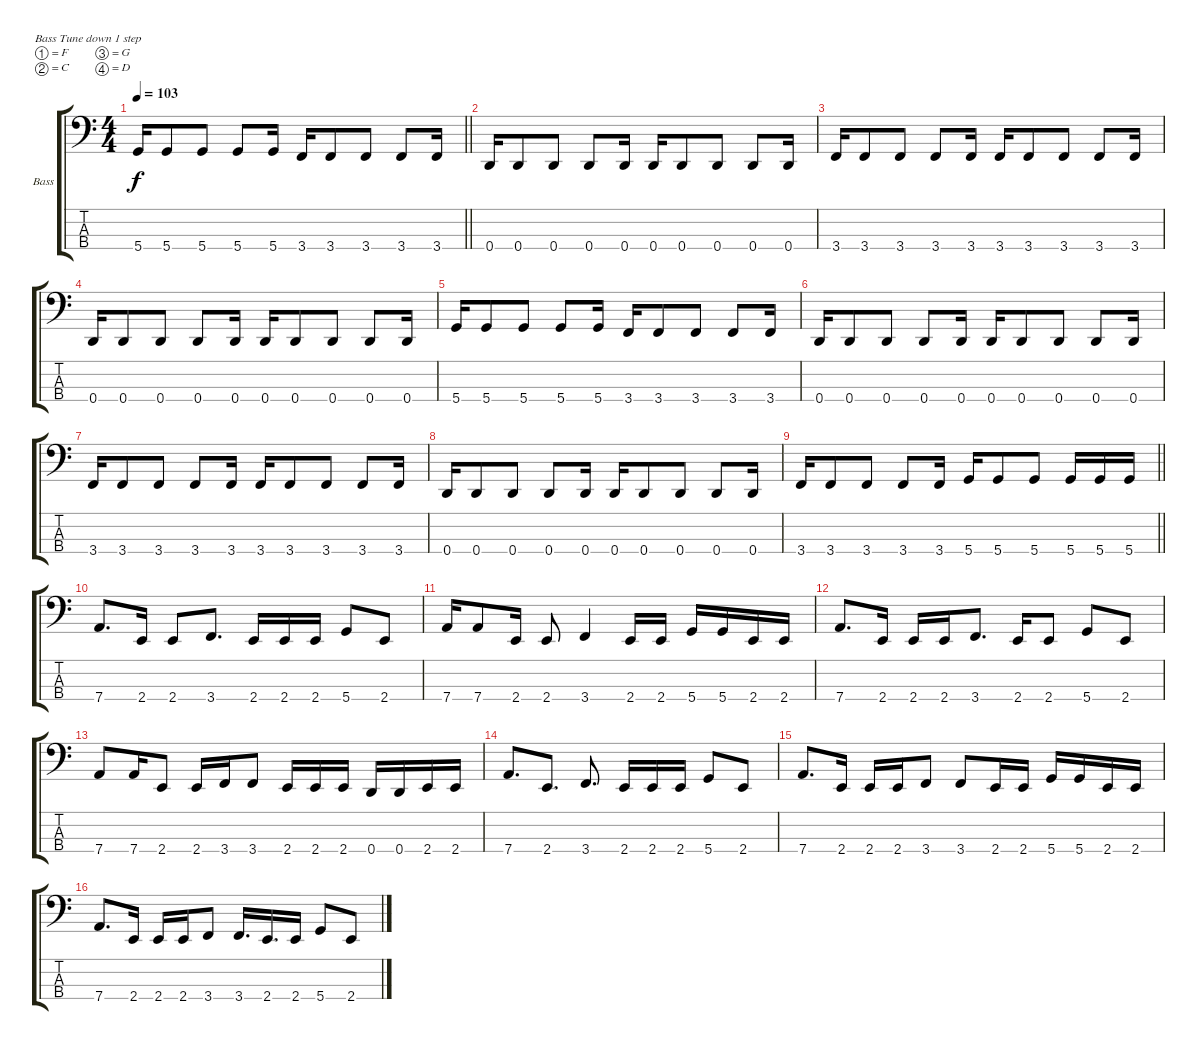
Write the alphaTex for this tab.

\bracketExtendMode groupsimilarinstruments
\firstSystemTrackNameOrientation horizontal
\otherSystemsTrackNameOrientation horizontal
\track ("Bass" "Bass") {instrument electricbassfinger}
\staff {score tabs}
\tuning (F2 C2 G1 D1)
\ts (4 4)
\tempo 103
\clef f4
\barLineRight lightlight
\ks c
5.4.16{dy f} 5.4.8 5.4.8 5.4.8 5.4.16 3.4.16 3.4.8 3.4.8 3.4.8 3.4.16 |
0.4.16 0.4.8 0.4.8 0.4.8 0.4.16 0.4.16 0.4.8 0.4.8 0.4.8 0.4.16 |
3.4.16 3.4.8 3.4.8 3.4.8 3.4.16 3.4.16 3.4.8 3.4.8 3.4.8 3.4.16 |
0.4.16 0.4.8 0.4.8 0.4.8 0.4.16 0.4.16 0.4.8 0.4.8 0.4.8 0.4.16 |
5.4.16 5.4.8 5.4.8 5.4.8 5.4.16 3.4.16 3.4.8 3.4.8 3.4.8 3.4.16 |
0.4.16 0.4.8 0.4.8 0.4.8 0.4.16 0.4.16 0.4.8 0.4.8 0.4.8 0.4.16 |
3.4.16 3.4.8 3.4.8 3.4.8 3.4.16 3.4.16 3.4.8 3.4.8 3.4.8 3.4.16 |
0.4.16 0.4.8 0.4.8 0.4.8 0.4.16 0.4.16 0.4.8 0.4.8 0.4.8 0.4.16 |
\barLineRight lightlight
3.4.16 3.4.8 3.4.8 3.4.8 3.4.16 5.4.16 5.4.8 5.4.8 5.4.16 5.4.16 5.4.16 |
7.4.8{d} 2.4.16 2.4.8 3.4.8{d} 2.4.16 2.4.16 2.4.16 5.4.8 2.4.8 |
7.4.16 7.4.8 2.4.16 2.4.8 3.4.4 2.4.16 2.4.16 5.4.16 5.4.16 2.4.16 2.4.16 |
7.4.8{d} 2.4.16 2.4.16 2.4.16 3.4.8{d} 2.4.16 2.4.8 5.4.8 2.4.8 |
7.4.8 7.4.16 2.4.8 2.4.16 3.4.16 3.4.8 2.4.16 2.4.16 2.4.16 0.4.16 0.4.16 2.4.16 2.4.16 |
7.4.8{d} 2.4.8{d} 3.4.8{d} 2.4.16 2.4.16 2.4.16 5.4.8 2.4.8 |
7.4.8{d} 2.4.16 2.4.16 2.4.16 3.4.8 3.4.8 2.4.16 2.4.16 5.4.16 5.4.16 2.4.16 2.4.16 |
7.4.8{d} 2.4.16 2.4.16 2.4.16 3.4.8 3.4.16{d} 2.4.16{d} 2.4.16 5.4.8 2.4.8
